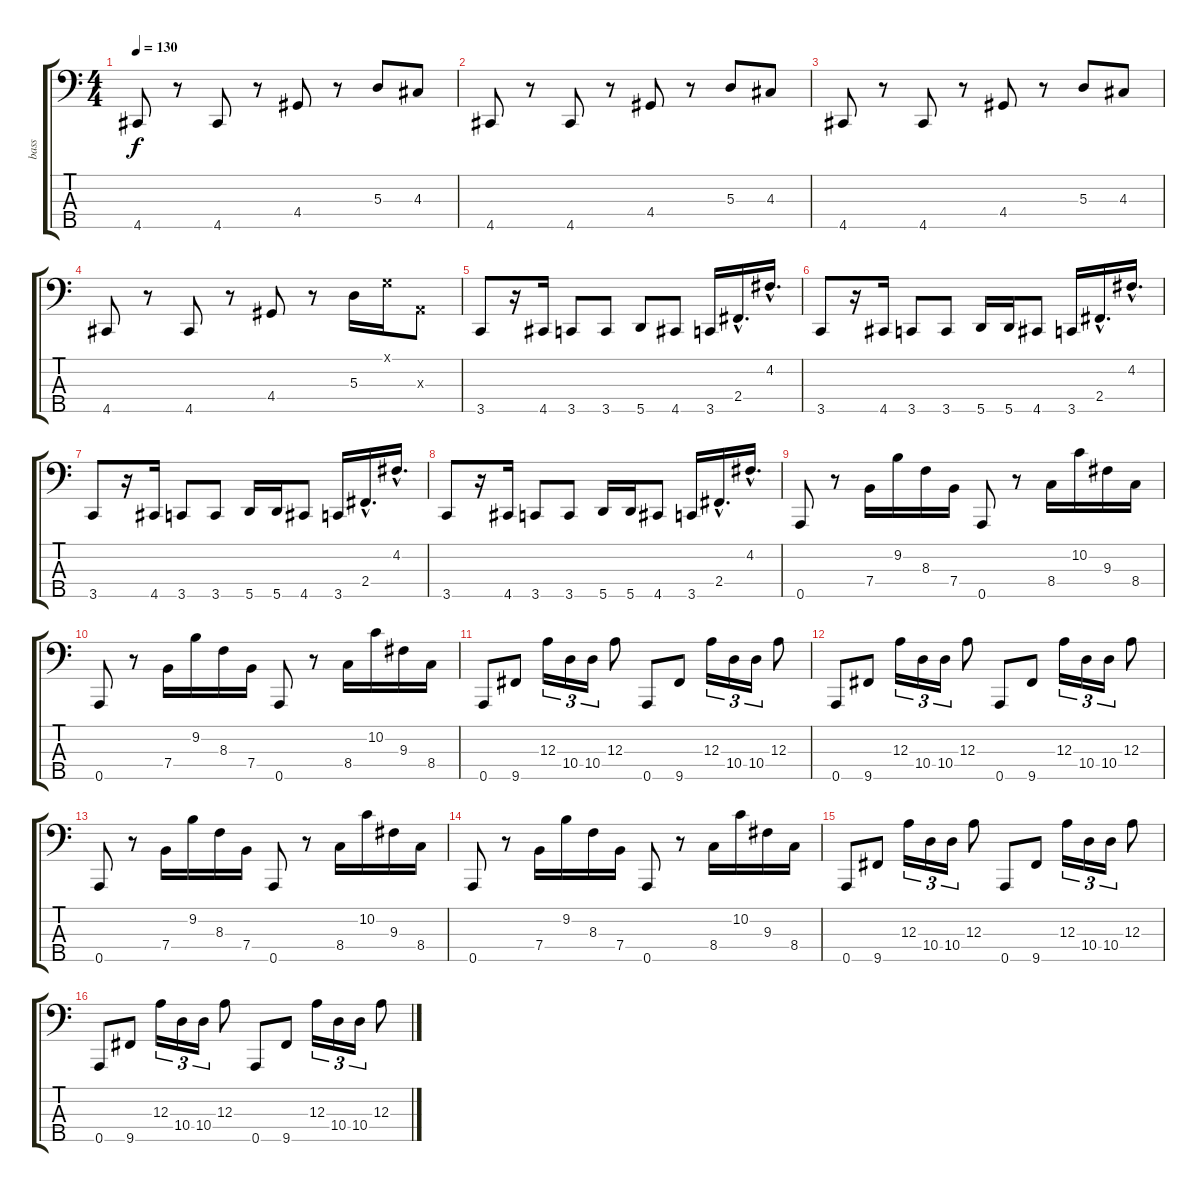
\track ("bass" "bass") {instrument electricbassfinger}
\staff {score tabs}
\tuning (G2 D2 A1 E1 A0) {hide}
\ts (4 4)
\tempo 130
\clef f4
\ks c
4.5.8{dy f instrument electricbassfinger} r.8 4.5.8 r.8 4.4.8 r.8 5.3.8 4.3.8 |
4.5.8{instrument electricbassfinger} r.8 4.5.8 r.8 4.4.8 r.8 5.3.8 4.3.8 |
4.5.8{instrument electricbassfinger} r.8 4.5.8 r.8 4.4.8 r.8 5.3.8 4.3.8 |
4.5.8{instrument electricbassfinger} r.8 4.5.8 r.8 4.4.8 r.8 5.3.16{instrument slapbass1} 0.1{x}.16 0.3{x}.8 |
3.5.8{instrument slapbass1} r.16 4.5.16 3.5.8 3.5.8 5.5.8 4.5.8 3.5.16 2.4{hac}.16{d} 4.2{hac}.16{d} |
3.5.8 r.16 4.5.16 3.5.8 3.5.8 5.5.16 5.5.16 4.5.8 3.5.16 2.4{hac}.16{d} 4.2{hac}.16{d} |
3.5.8 r.16 4.5.16 3.5.8 3.5.8 5.5.16 5.5.16 4.5.8 3.5.16 2.4{hac}.16{d} 4.2{hac}.16{d} |
3.5.8 r.16 4.5.16 3.5.8 3.5.8 5.5.16 5.5.16 4.5.8 3.5.16 2.4{hac}.16{d} 4.2{hac}.16{d} |
0.5.8{instrument electricbassfinger} r.8 7.4.16 9.2.16 8.3.16 7.4.16 0.5.8 r.8 8.4.16 10.2.16 9.3.16 8.4.16 |
0.5.8 r.8 7.4.16 9.2.16 8.3.16 7.4.16 0.5.8 r.8 8.4.16 10.2.16 9.3.16 8.4.16 |
0.5.8{instrument slapbass1} 9.5.8 12.3.16{tu (3 2) instrument slapbass1} 10.4.16{tu (3 2)} 10.4.16{tu (3 2)} 12.3.8 0.5.8{instrument slapbass1} 9.5.8 12.3.16{tu (3 2) instrument slapbass1} 10.4.16{tu (3 2)} 10.4.16{tu (3 2)} 12.3.8 |
0.5.8 9.5.8 12.3.16{tu (3 2) instrument slapbass1} 10.4.16{tu (3 2)} 10.4.16{tu (3 2)} 12.3.8 0.5.8{instrument slapbass1} 9.5.8 12.3.16{tu (3 2) instrument slapbass1} 10.4.16{tu (3 2)} 10.4.16{tu (3 2)} 12.3.8 |
0.5.8{instrument electricbassfinger} r.8 7.4.16 9.2.16 8.3.16 7.4.16 0.5.8 r.8 8.4.16 10.2.16 9.3.16 8.4.16 |
0.5.8 r.8 7.4.16 9.2.16 8.3.16 7.4.16 0.5.8 r.8 8.4.16 10.2.16 9.3.16 8.4.16 |
0.5.8{instrument slapbass1} 9.5.8 12.3.16{tu (3 2) instrument slapbass1} 10.4.16{tu (3 2)} 10.4.16{tu (3 2)} 12.3.8 0.5.8{instrument slapbass1} 9.5.8 12.3.16{tu (3 2) instrument slapbass1} 10.4.16{tu (3 2)} 10.4.16{tu (3 2)} 12.3.8 |
0.5.8 9.5.8 12.3.16{tu (3 2) instrument slapbass1} 10.4.16{tu (3 2)} 10.4.16{tu (3 2)} 12.3.8 0.5.8{instrument slapbass1} 9.5.8 12.3.16{tu (3 2) instrument slapbass1} 10.4.16{tu (3 2)} 10.4.16{tu (3 2)} 12.3.8
